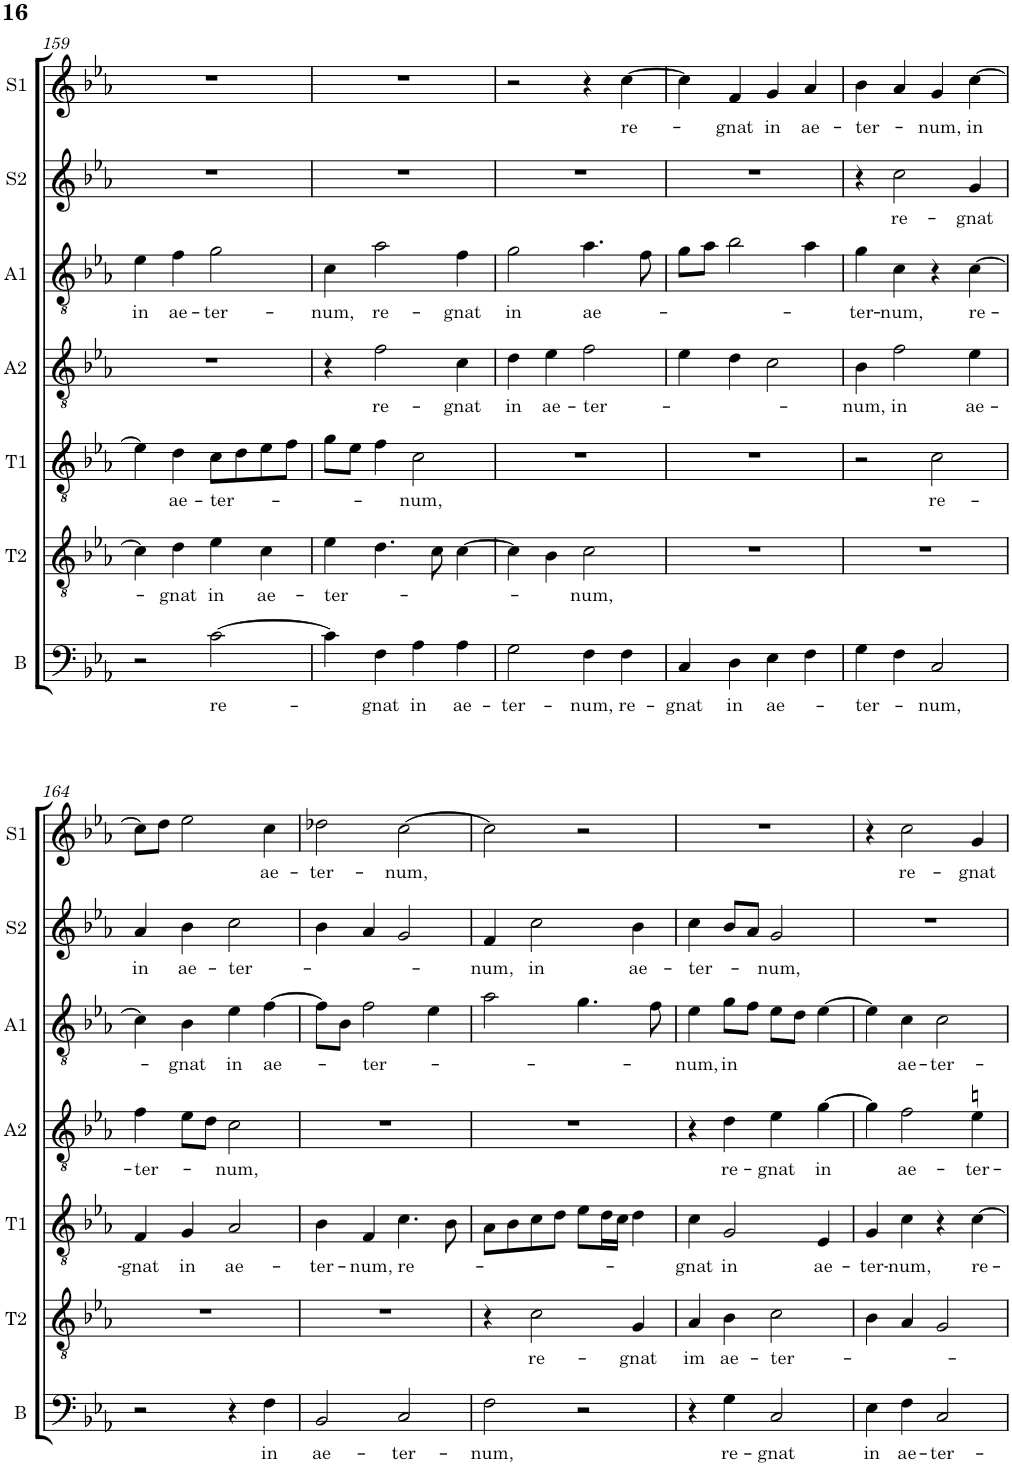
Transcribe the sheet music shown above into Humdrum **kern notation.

**kern	**text	**kern	**text	**kern	**text	**kern	**text	**kern	**text	**kern	**text	**kern	**text
*part7	*part7	*part6	*part6	*part5	*part5	*part4	*part4	*part3	*part3	*part2	*part2	*part1	*part1
*staff7	*staff7	*staff6	*staff6	*staff5	*staff5	*staff4	*staff4	*staff3	*staff3	*staff2	*staff2	*staff1	*staff1
*I"B	*	*I"T2	*	*I"T1	*	*I"A2	*	*I"A1	*	*I"S2	*	*I"S1	*
*I'B	*	*I'T2	*	*I'T1	*	*I'A2	*	*I'A1	*	*I'S2	*	*I'S1	*
!!LO:PB:g=z
*clefF4	*	*clefGv2	*	*clefGv2	*	*clefGv2	*	*clefGv2	*	*clefG2	*	*clefG2	*
*k[b-e-a-]	*	*k[b-e-a-]	*	*k[b-e-a-]	*	*k[b-e-a-]	*	*k[b-e-a-]	*	*k[b-e-a-]	*	*k[b-e-a-]	*
*E-:	*	*E-:	*	*E-:	*	*E-:	*	*E-:	*	*E-:	*	*E-:	*
*M2/2	*	*M2/2	*	*M2/2	*	*M2/2	*	*M2/2	*	*M2/2	*	*M2/2	*
=159	=159	=159	=159	=159	=159	=159	=159	=159	=159	=159	=159	=159	=159
!	!	!	!	!	!	!	!	!	!LO:LY:b	!	!	!	!
2r	.	4c\]	.	4e-\]	.	1r	.	4e-\	in	1r	.	1r	.
!	!	!	!LO:LY:b	!	!LO:LY:b	!	!	!	!LO:LY:b	!	!	!	!
.	.	4d\	-gnat	4d\	ae-	.	.	4f\	ae-	.	.	.	.
!	!LO:LY:b	!	!LO:LY:b	!	!LO:LY:b	!	!	!	!LO:LY:b	!	!	!	!
[2c\	re-	4e-\	in	8c\L	-ter-	.	.	2g\	-ter-	.	.	.	.
.	.	.	.	8d\	.	.	.	.	.	.	.	.	.
!	!	!	!LO:LY:b	!	!	!	!	!	!	!	!	!	!
.	.	4c\	ae-	8e-\	.	.	.	.	.	.	.	.	.
.	.	.	.	8f\J	.	.	.	.	.	.	.	.	.
=160	=160	=160	=160	=160	=160	=160	=160	=160	=160	=160	=160	=160	=160
!	!	!	!LO:LY:b	!	!	!	!	!	!LO:LY:b	!	!	!	!
4c\]	.	4e-\	-ter-	8g\L	.	4r	.	4c\	-num,	1r	.	1r	.
.	.	.	.	8e-\J	.	.	.	.	.	.	.	.	.
!	!LO:LY:b	!	!	!	!	!	!LO:LY:b	!	!LO:LY:b	!	!	!	!
4F\	-gnat	4.d\	.	4f\	.	2f\	re-	2a-\	re-	.	.	.	.
!	!LO:LY:b	!	!	!	!LO:LY:b	!	!	!	!	!	!	!	!
4A-\	in	.	.	2c\	-num,	.	.	.	.	.	.	.	.
.	.	8c\	.	.	.	.	.	.	.	.	.	.	.
!	!LO:LY:b	!	!	!	!	!	!LO:LY:b	!	!LO:LY:b	!	!	!	!
4A-\	ae-	[4c\	.	.	.	4c\	-gnat	4f\	-gnat	.	.	.	.
=161	=161	=161	=161	=161	=161	=161	=161	=161	=161	=161	=161	=161	=161
!	!LO:LY:b	!	!	!	!	!	!LO:LY:b	!	!LO:LY:b	!	!	!	!
2G\	-ter-	4c\]	.	1r	.	4d\	in	2g\	in	1r	.	2r	.
!	!	!	!	!	!	!	!LO:LY:b	!	!	!	!	!	!
.	.	4B-\	.	.	.	4e-\	ae-	.	.	.	.	.	.
!	!LO:LY:b	!	!LO:LY:b	!	!	!	!LO:LY:b	!	!LO:LY:b	!	!	!	!
4F\	-num,	2c\	-num,	.	.	2f\	-ter-	4.a-\	ae-	.	.	4r	.
!	!LO:LY:b	!	!	!	!	!	!	!	!	!	!	!	!LO:LY:b
4F\	re-	.	.	.	.	.	.	.	.	.	.	[4cc\	re-
.	.	.	.	.	.	.	.	8f\	.	.	.	.	.
=162	=162	=162	=162	=162	=162	=162	=162	=162	=162	=162	=162	=162	=162
!	!LO:LY:b	!	!	!	!	!	!	!	!	!	!	!	!
4C/	-gnat	1r	.	1r	.	4e-\	.	8g\L	.	1r	.	4cc\]	.
.	.	.	.	.	.	.	.	8a-\J	.	.	.	.	.
!	!LO:LY:b	!	!	!	!	!	!	!	!	!	!	!	!LO:LY:b
4D\	in	.	.	.	.	4d\	.	2b-\	.	.	.	4f/	-gnat
!	!LO:LY:b	!	!	!	!	!	!	!	!	!	!	!	!LO:LY:b
4E-\	ae-	.	.	.	.	2c\	.	.	.	.	.	4g/	in
!	!	!	!	!	!	!	!	!	!	!	!	!	!LO:LY:b
4F\	.	.	.	.	.	.	.	4a-\	.	.	.	4a-/	ae-
=163	=163	=163	=163	=163	=163	=163	=163	=163	=163	=163	=163	=163	=163
!	!LO:LY:b	!	!	!	!	!	!LO:LY:b	!	!LO:LY:b	!	!	!	!LO:LY:b
4G\	-ter-	1r	.	2r	.	4B-\	-num,	4g\	-ter-	4r	.	4b-\	-ter-
!	!	!	!	!	!	!	!LO:LY:b	!	!LO:LY:b	!	!LO:LY:b	!	!
4F\	.	.	.	.	.	2f\	in	4c\	-num,	2cc\	re-	4a-/	.
!	!LO:LY:b	!	!	!	!LO:LY:b	!	!	!	!	!	!	!	!LO:LY:b
2C/	-num,	.	.	2c\	re-	.	.	4r	.	.	.	4g/	-num,
!	!	!	!	!	!	!	!LO:LY:b	!	!LO:LY:b	!	!LO:LY:b	!	!LO:LY:b
.	.	.	.	.	.	4e-\	ae-	[4c\	re-	4g/	-gnat	[4cc\	in
!!LO:LB:g=z
=164	=164	=164	=164	=164	=164	=164	=164	=164	=164	=164	=164	=164	=164
!	!	!	!	!	!LO:LY:b	!	!LO:LY:b	!	!	!	!LO:LY:b	!	!
2r	.	1r	.	4F/	-gnat	4f\	-ter-	4c\]	.	4a-/	in	8cc\L]	.
.	.	.	.	.	.	.	.	.	.	.	.	8dd\J	.
!	!	!	!	!	!LO:LY:b	!	!	!	!LO:LY:b	!	!LO:LY:b	!	!
.	.	.	.	4G/	in	8e-\L	.	4B-\	-gnat	4b-\	ae-	2ee-\	.
.	.	.	.	.	.	8d\J	.	.	.	.	.	.	.
!	!	!	!	!	!LO:LY:b	!	!LO:LY:b	!	!LO:LY:b	!	!LO:LY:b	!	!
4r	.	.	.	2A-/	ae-	2c\	-num,	4e-\	in	2cc\	-ter-	.	.
!	!LO:LY:b	!	!	!	!	!	!	!	!LO:LY:b	!	!	!	!LO:LY:b
4F\	in	.	.	.	.	.	.	[4f\	ae-	.	.	4cc\	ae-
=165	=165	=165	=165	=165	=165	=165	=165	=165	=165	=165	=165	=165	=165
!	!LO:LY:b	!	!	!	!LO:LY:b	!	!	!	!	!	!	!	!LO:LY:b
2BB-/	ae-	1r	.	4B-\	-ter-	1r	.	8f\L]	.	4b-\	.	2dd-X\	-ter-
.	.	.	.	.	.	.	.	8B-\J	.	.	.	.	.
!	!	!	!	!	!LO:LY:b	!	!	!	!LO:LY:b	!	!	!	!
.	.	.	.	4F/	-num,	.	.	2f\	-ter-	4a-/	.	.	.
!	!LO:LY:b	!	!	!	!LO:LY:b	!	!	!	!	!	!	!	!LO:LY:b
2C/	-ter-	.	.	4.c\	re-	.	.	.	.	2g/	.	[2cc\	-num,
.	.	.	.	.	.	.	.	4e-\	.	.	.	.	.
.	.	.	.	8B-\	.	.	.	.	.	.	.	.	.
=166	=166	=166	=166	=166	=166	=166	=166	=166	=166	=166	=166	=166	=166
!	!LO:LY:b	!	!	!	!	!	!	!	!	!	!LO:LY:b	!	!
2F\	-num,	4r	.	8A-\L	.	1r	.	2a-\	.	4f/	-num,	2cc\]	.
.	.	.	.	8B-\	.	.	.	.	.	.	.	.	.
!	!	!	!LO:LY:b	!	!	!	!	!	!	!	!LO:LY:b	!	!
.	.	2c\	re-	8c\	.	.	.	.	.	2cc\	in	.	.
.	.	.	.	8d\J	.	.	.	.	.	.	.	.	.
2r	.	.	.	8e-\L	.	.	.	4.g\	.	.	.	2r	.
.	.	.	.	16d\L	.	.	.	.	.	.	.	.	.
.	.	.	.	16c\JJ	.	.	.	.	.	.	.	.	.
!	!	!	!LO:LY:b	!	!	!	!	!	!	!	!LO:LY:b	!	!
.	.	4G/	-gnat	4d\	.	.	.	.	.	4b-\	ae-	.	.
.	.	.	.	.	.	.	.	8f\	.	.	.	.	.
=167	=167	=167	=167	=167	=167	=167	=167	=167	=167	=167	=167	=167	=167
!	!	!	!LO:LY:b	!	!LO:LY:b	!	!	!	!LO:LY:b	!	!LO:LY:b	!	!
4r	.	4A-/	im	4c\	-gnat	4r	.	4e-\	-num,	4cc\	-ter-	1r	.
!	!LO:LY:b	!	!LO:LY:b	!	!LO:LY:b	!	!LO:LY:b	!	!LO:LY:b	!	!	!	!
4G\	re-	4B-\	ae-	2G/	in	4d\	re-	8g\L	in	8b-/L	.	.	.
.	.	.	.	.	.	.	.	8f\J	.	8a-/J	.	.	.
!	!LO:LY:b	!	!LO:LY:b	!	!	!	!LO:LY:b	!	!	!	!LO:LY:b	!	!
2C/	-gnat	2c\	-ter-	.	.	4e-\	-gnat	8e-\L	.	2g/	-num,	.	.
.	.	.	.	.	.	.	.	8d\J	.	.	.	.	.
!	!	!	!	!	!LO:LY:b	!	!LO:LY:b	!	!	!	!	!	!
.	.	.	.	4E-/	ae-	[4g\	in	[4e-\	.	.	.	.	.
=168	=168	=168	=168	=168	=168	=168	=168	=168	=168	=168	=168	=168	=168
!	!LO:LY:b	!	!	!	!LO:LY:b	!	!	!	!	!	!	!	!
4E-\	in	4B-\	.	4G/	-ter-	4g\]	.	4e-\]	.	1r	.	4r	.
!	!LO:LY:b	!	!	!	!LO:LY:b	!	!LO:LY:b	!	!LO:LY:b	!	!	!	!LO:LY:b
4F\	ae-	4A-/	.	4c\	-num,	2f\	ae-	4c\	ae-	.	.	2cc\	re-
!	!LO:LY:b	!	!	!	!	!	!	!	!LO:LY:b	!	!	!	!
2C/	-ter-	2G/	.	4r	.	.	.	2c\	-ter-	.	.	.	.
!	!	!	!	!	!LO:LY:b	!	!LO:LY:b	!	!	!	!	!	!LO:LY:b
.	.	.	.	[4c\	re-	4en\	-ter-	.	.	.	.	4g/	-gnat
=	=	=	=	=	=	=	=	=	=	=	=	=	=
*-	*-	*-	*-	*-	*-	*-	*-	*-	*-	*-	*-	*-	*-
